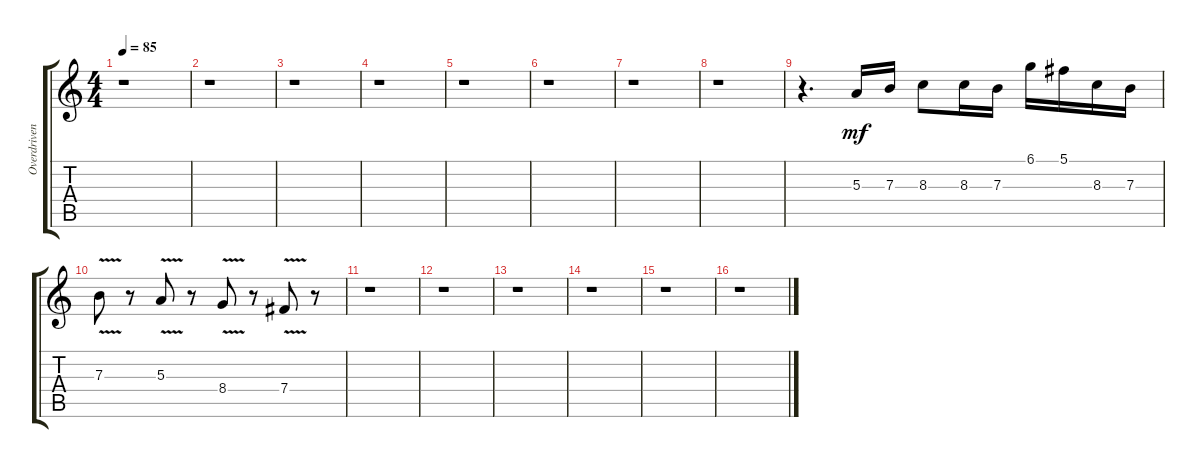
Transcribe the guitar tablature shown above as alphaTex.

\track ("Overdriven Guitar" "Overdriven") {instrument overdrivenguitar}
\staff {score tabs}
\tuning (Db4 Ab3 E3 B2 Gb2 B1) {hide}
\ts (4 4)
\tempo 85
\clef g2
\ks c
r.1{dy mf} |
r.1 |
r.1 |
r.1 |
r.1 |
r.1 |
r.1 |
r.1 |
r.4{d} 5.3.16 7.3.16 8.3.8 8.3.16 7.3.16 6.1.16 5.1.16 8.3.16 7.3.16 |
7.3{v}.8 r.8 5.3{v}.8 r.8 8.4{v}.8 r.8 7.4{v}.8 r.8 |
r.1 |
r.1 |
r.1 |
r.1 |
r.1 |
r.1
